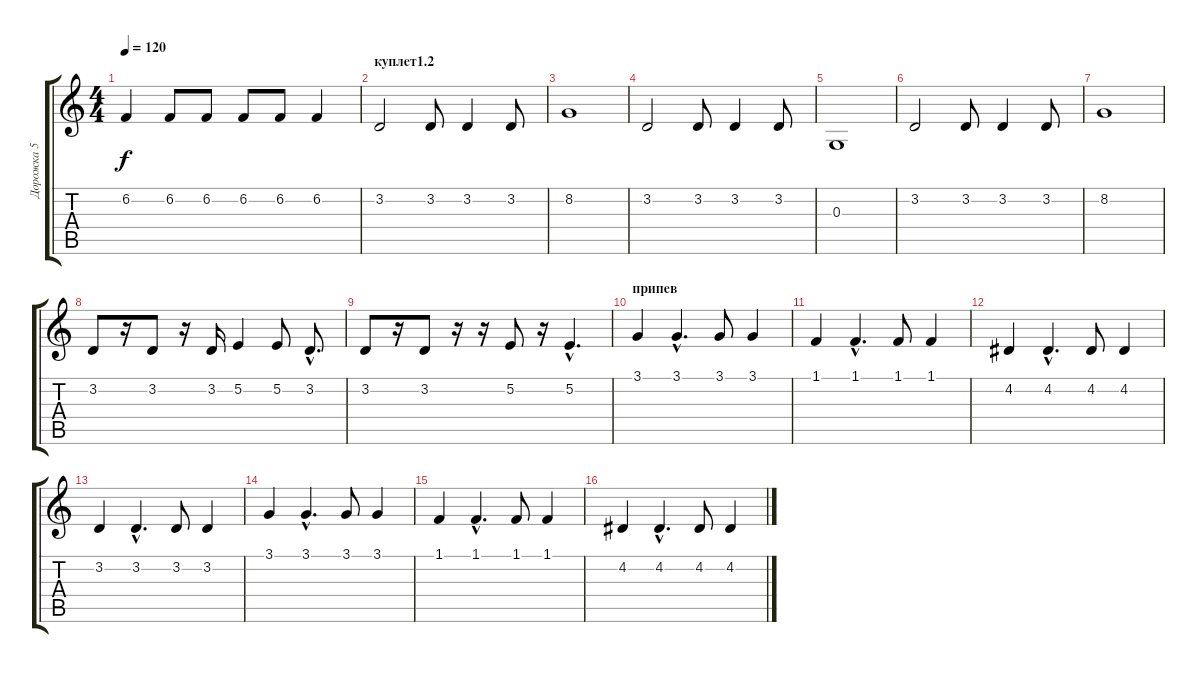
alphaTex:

\track ("Дорожка 5" "Дорожка 5") {instrument fx5brightness}
\staff {score tabs}
\tuning (E4 B3 G3 D3 A2 E2) {hide}
\ts (4 4)
\tempo 120
\clef g2
\ks c
6.2.4{dy f} 6.2.8 6.2.8 6.2.8 6.2.8 6.2.4 |
\section ("" "куплет1.2")
3.2.2 3.2.8 3.2.4 3.2.8 |
8.2.1 |
3.2.2 3.2.8 3.2.4 3.2.8 |
0.3.1 |
3.2.2 3.2.8 3.2.4 3.2.8 |
8.2.1 |
3.2.8 r.16 3.2.8 r.16 3.2.16 5.2.4 5.2.8 3.2{hac}.8{d} |
3.2.8 r.16 3.2.8 r.16 r.16 5.2.8 r.16 5.2{hac}.4{d} |
\section ("" "припев")
3.1.4 3.1{hac}.4{d} 3.1.8 3.1.4 |
1.1.4 1.1{hac}.4{d} 1.1.8 1.1.4 |
4.2.4 4.2{hac}.4{d} 4.2.8 4.2.4 |
3.2.4 3.2{hac}.4{d} 3.2.8 3.2.4 |
3.1.4 3.1{hac}.4{d} 3.1.8 3.1.4 |
1.1.4 1.1{hac}.4{d} 1.1.8 1.1.4 |
4.2.4 4.2{hac}.4{d} 4.2.8 4.2.4
